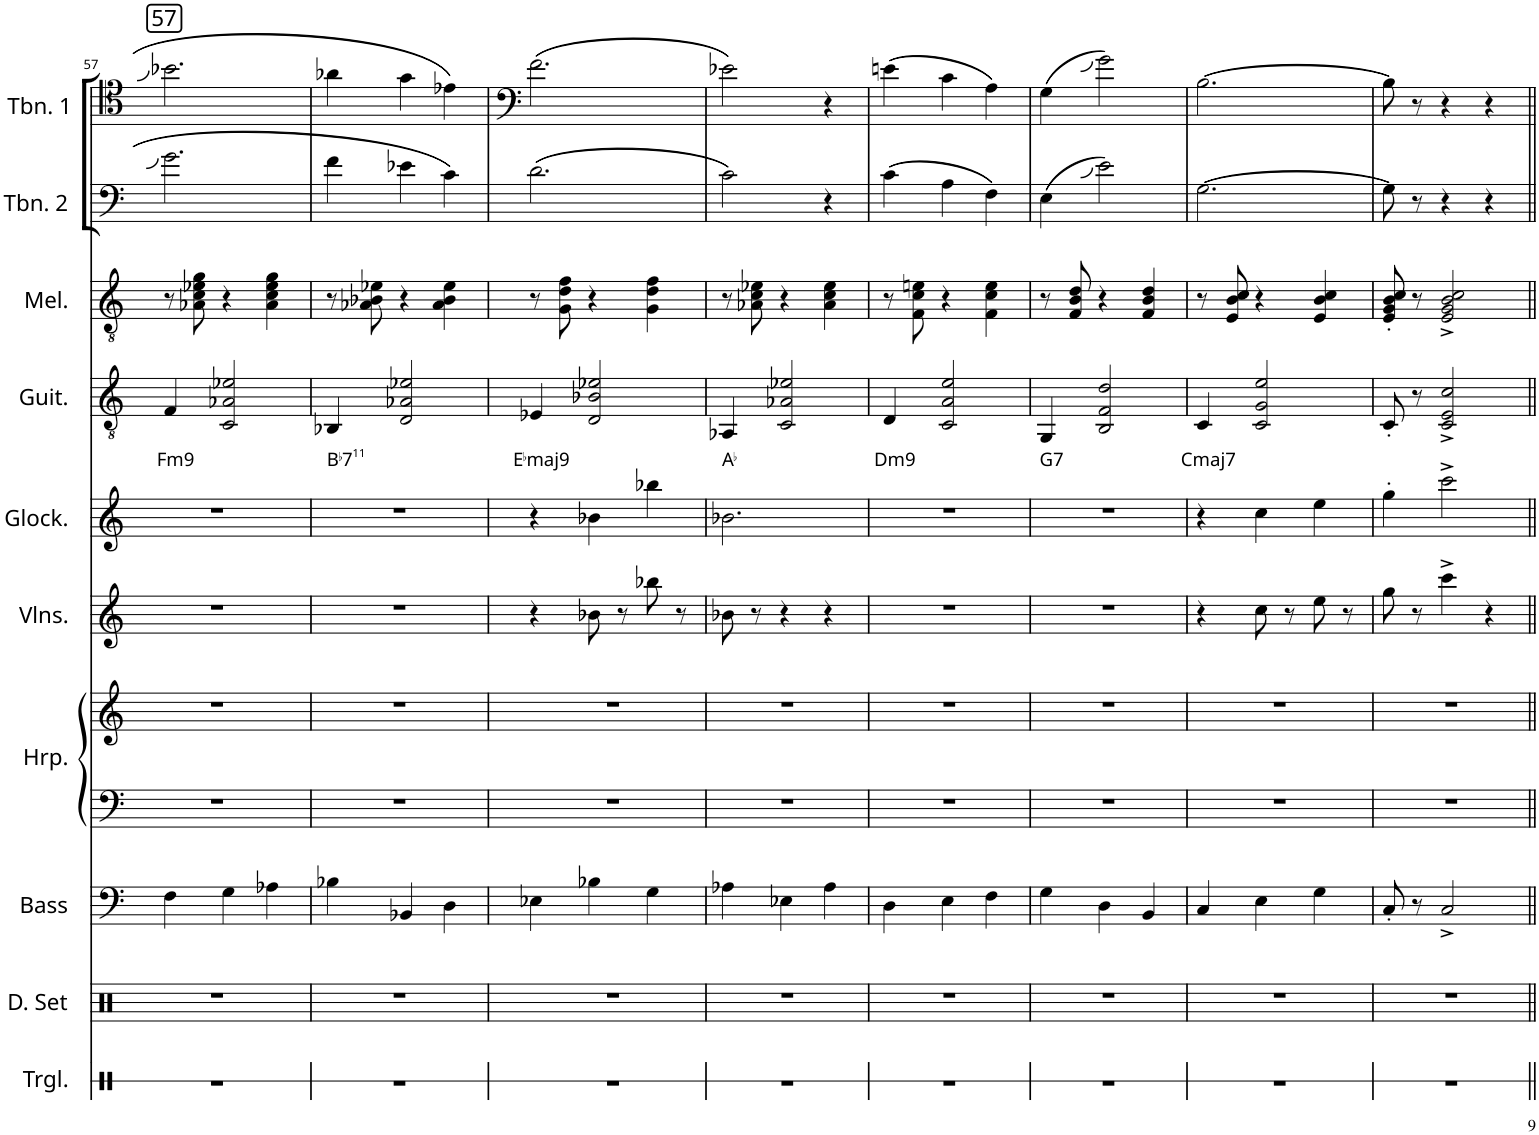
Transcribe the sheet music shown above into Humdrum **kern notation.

**kern	**kern	**kern	**kern	**kern	**kern	**kern	**kern	**text	**kern	**kern	**kern
*part10	*part9	*part8	*part7	*part7	*part6	*part5	*part4	*part4	*part3	*part2	*part1
*staff11	*staff10	*staff9	*staff8	*staff7	*staff6	*staff5	*staff4	*staff4	*staff3	*staff2	*staff1
*I"Triangle	*I"Drumset	*I"Acoustic Bass	*I"Harp	*	*I"Violins	*I"Glockenspiel	*I"Acoustic Guitar	*	*I"Melodica	*I"Trombone 2	*I"Trombone 1
*I'Trgl.	*I'D. Set	*I'Bass	*I'Hrp.	*	*I'Vlns.	*I'Glock.	*I'Guit.	*	*I'Mel.	*I'Tbn. 2	*I'Tbn. 1
!!LO:PB:g=z
*clefX	*clefX	*clefF4	*clefF4	*clefG2	*clefG2	*clefG2	*clefGv2	*	*clefGv2	*clefF4	*clefC4
*	*	*Trd7c12	*	*	*	*Trd-14c-24	*	*	*	*	*
*k[]	*k[]	*k[]	*k[]	*k[]	*k[]	*k[]	*k[]	*	*k[]	*k[]	*k[]
*M3/4	*M3/4	*M3/4	*M3/4	*M3/4	*M3/4	*M3/4	*M3/4	*	*M3/4	*M3/4	*M3/4
!!LO:REH:place=s1:a:cj:fs=12:t=57
=57	=57	=57	=57	=57	=57	=57	=57	=57	=57	=57	=57
!	!	!	!	!	!	!	!	!LO:LY:b	!	!	!
2.r	2.r	4F\	2.r	2.r	2.r	2.r	4F/	Fm9	8r	2.g\	2.b-X\
.	.	.	.	.	.	.	.	.	8A-X\ 8c\ 8e-X\ 8g\	.	.
.	.	4G\	.	.	.	.	2C/ 2A-X/ 2e-X/	.	4r	.	.
.	.	4A-X\	.	.	.	.	.	.	4A-\ 4c\ 4e-\ 4g\	.	.
=58	=58	=58	=58	=58	=58	=58	=58	=58	=58	=58	=58
!	!	!	!	!	!	!	!	!LO:LY:b	!	!	!
2.r	2.r	4B-X\	2.r	2.r	2.r	2.r	4BB-X/	B 7 11	8r	4f\	4a-X\
.	.	.	.	.	.	.	.	.	8A-X\ 8B-X\ 8e-X\	.	.
.	.	4BB-X/	.	.	.	.	2D/ 2A-X/ 2e-X/	.	4r	4e-X\	4g\
.	.	4D\	.	.	.	.	.	.	4A-\ 4B-\ 4e-\	4c\	4e-X\
=59	=59	=59	=59	=59	=59	=59	=59	=59	=59	=59	=59
!	!	!	!	!	!	!	!	!LO:LY:b	!	!	!
2.r	2.r	4E-X\	2.r	2.r	4r	4r	4E-X/	E maj9	8r	(2.d\	(2.f\
.	.	.	.	.	.	.	.	.	8G\ 8d\ 8f\	.	.
.	.	4B-X\	.	.	8b-X\	4b-X\	2D/ 2B-X/ 2e-X/	.	4r	.	.
.	.	.	.	.	8r	.	.	.	.	.	.
.	.	4G\	.	.	8bb-X\	4bb-X\	.	.	4G\ 4d\ 4f\	.	.
.	.	.	.	.	8r	.	.	.	.	.	.
=60	=60	=60	=60	=60	=60	=60	=60	=60	=60	=60	=60
!	!	!	!	!	!	!	!	!LO:LY:b	!	!	!
2.r	2.r	4A-X\	2.r	2.r	8b-X\	2.b-X\	4AA-X/	A	8r	2c\)	2e-X\)
.	.	.	.	.	8r	.	.	.	8A-X\ 8c\ 8e-X\	.	.
.	.	4E-X\	.	.	4r	.	2C/ 2A-X/ 2e-X/	.	4r	.	.
.	.	4A-\	.	.	4r	.	.	.	4A-\ 4c\ 4e-\	4r	4r
=61	=61	=61	=61	=61	=61	=61	=61	=61	=61	=61	=61
!	!	!	!	!	!	!	!	!LO:LY:b	!	!	!
2.r	2.r	4D\	2.r	2.r	2.r	2.r	4D/	Dm9	8r	(4c\	(4en\
.	.	.	.	.	.	.	.	.	8F\ 8c\ 8en\	.	.
.	.	4E\	.	.	.	.	2C/ 2A/ 2e/	.	4r	4A\	4c\
.	.	4F\	.	.	.	.	.	.	4F\ 4c\ 4e\	4F\)	4A\)
=62	=62	=62	=62	=62	=62	=62	=62	=62	=62	=62	=62
!	!	!	!	!	!	!	!	!LO:LY:b	!	!	!
2.r	2.r	4G\	2.r	2.r	2.r	2.r	4GG/	G7	8r	(4E\	(4G\
.	.	.	.	.	.	.	.	.	8F/ 8B/ 8d/	.	.
.	.	4D\	.	.	.	.	2BB/ 2F/ 2d/	.	4r	2e\)	2g\)
.	.	4BB/	.	.	.	.	.	.	4F/ 4B/ 4d/	.	.
=63	=63	=63	=63	=63	=63	=63	=63	=63	=63	=63	=63
!	!	!	!	!	!	!	!	!LO:LY:b	!	!	!
2.r	2.r	4C/	2.r	2.r	4r	4r	4C/	Cmaj7	8r	[2.G\	[2.B\
.	.	.	.	.	.	.	.	.	8E/ 8B/ 8c/	.	.
.	.	4E\	.	.	8cc\	4cc\	2C/ 2G/ 2e/	.	4r	.	.
.	.	.	.	.	8r	.	.	.	.	.	.
.	.	4G\	.	.	8ee\	4ee\	.	.	4E/ 4B/ 4c/	.	.
.	.	.	.	.	8r	.	.	.	.	.	.
=64	=64	=64	=64	=64	=64	=64	=64	=64	=64	=64	=64
2.r	2.r	8C'/	2.r	2.r	8gg\	4gg'\	8C'/	.	8E/' 8G/' 8B/' 8c/'	8G\]	8B\]
.	.	8r	.	.	8r	.	8r	.	8r	8r	8r
.	.	2C^/	.	.	4ccc^\	2ccc^\	2C/^ 2E/^ 2c/^	.	2E/^ 2G/^ 2B/^ 2c/^	4r	4r
.	.	.	.	.	4r	.	.	.	.	4r	4r
=||	=||	=||	=||	=||	=||	=||	=||	=||	=||	=||	=||
*-	*-	*-	*-	*-	*-	*-	*-	*-	*-	*-	*-
